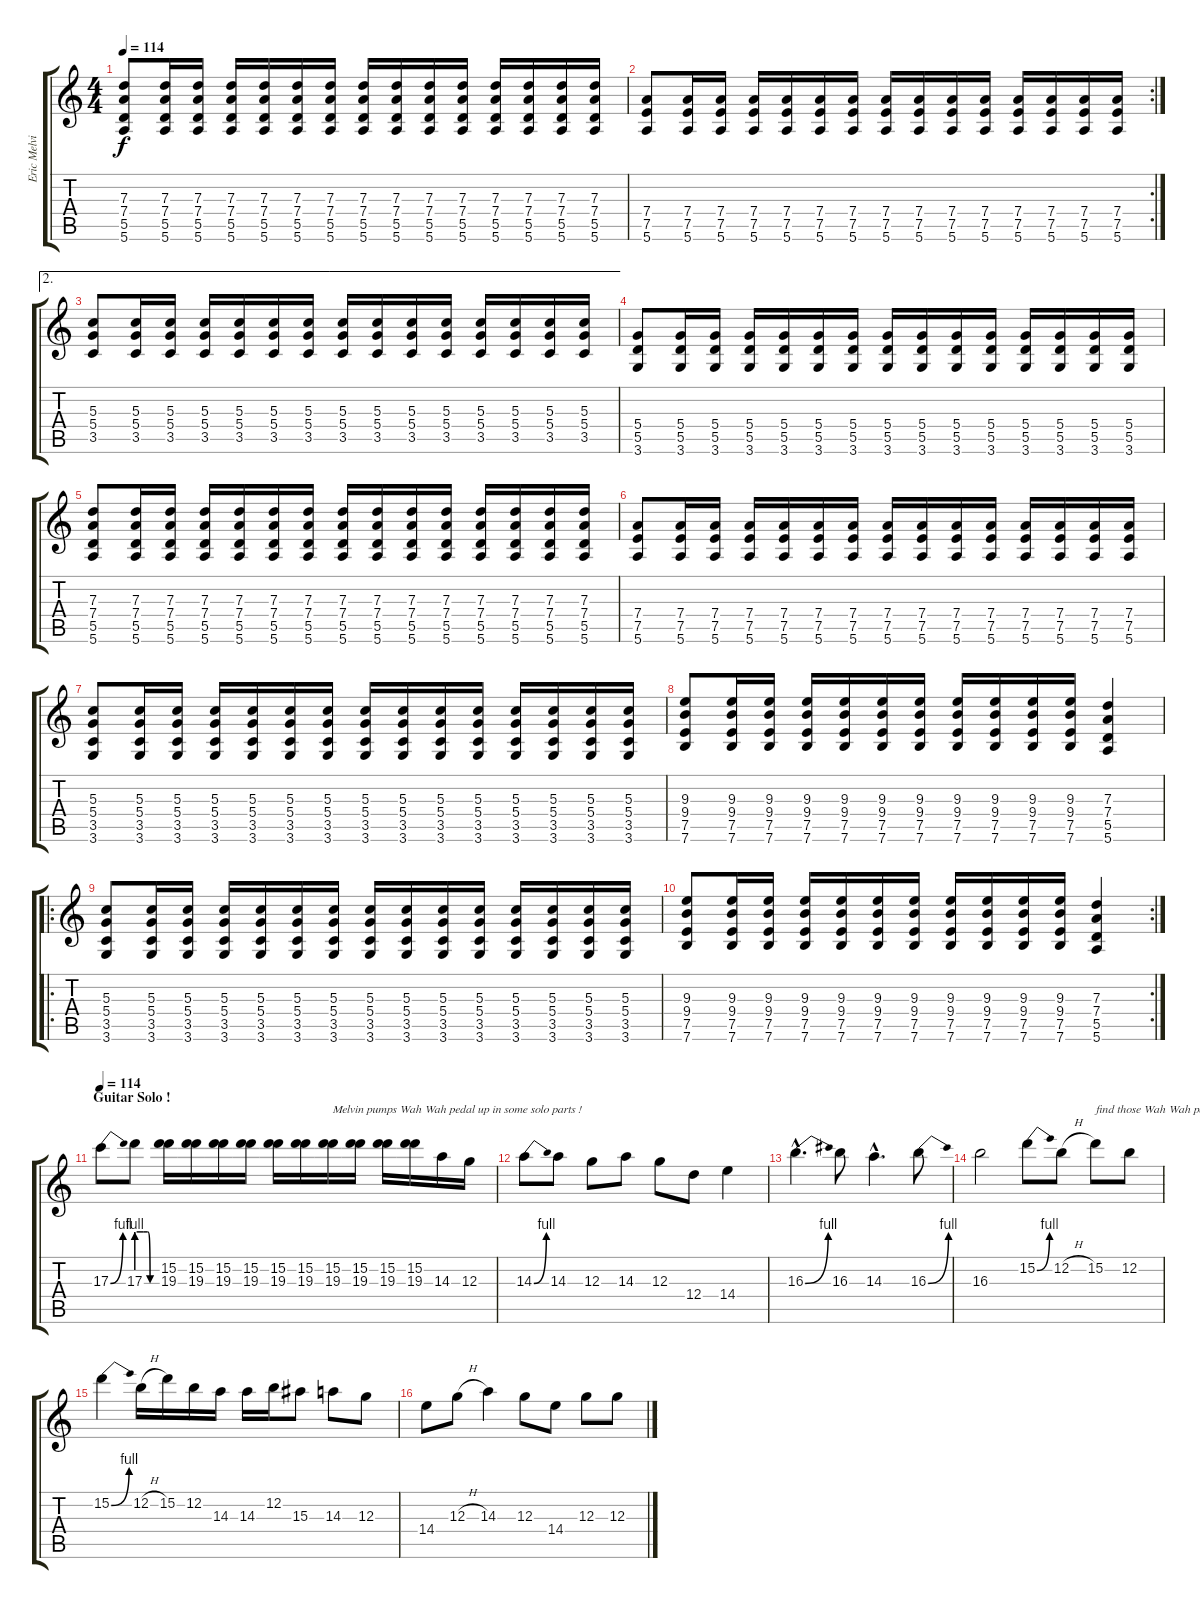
\track ("Eric Melvin" "Eric Melvi") {instrument distortionguitar}
\staff {score tabs}
\tuning (E4 B3 G3 D3 A2 E2) {hide}
\ts (4 4)
\tempo 114
\clef g2
\ks c
(7.3 7.4 5.5 5.6).8{dy f} (7.3 7.4 5.5 5.6).16 (7.3 7.4 5.5 5.6).16 (7.3 7.4 5.5 5.6).16 (7.3 7.4 5.5 5.6).16 (7.3 7.4 5.5 5.6).16 (7.3 7.4 5.5 5.6).16 (7.3 7.4 5.5 5.6).16 (7.3 7.4 5.5 5.6).16 (7.3 7.4 5.5 5.6).16 (7.3 7.4 5.5 5.6).16 (7.3 7.4 5.5 5.6).16 (7.3 7.4 5.5 5.6).16 (7.3 7.4 5.5 5.6).16 (7.3 7.4 5.5 5.6).16 |
\rc 2
(7.4 7.5 5.6).8 (7.4 7.5 5.6).16 (7.4 7.5 5.6).16 (7.4 7.5 5.6).16 (7.4 7.5 5.6).16 (7.4 7.5 5.6).16 (7.4 7.5 5.6).16 (7.4 7.5 5.6).16 (7.4 7.5 5.6).16 (7.4 7.5 5.6).16 (7.4 7.5 5.6).16 (7.4 7.5 5.6).16 (7.4 7.5 5.6).16 (7.4 7.5 5.6).16 (7.4 7.5 5.6).16 |
\ae 2
(5.3 5.4 3.5).8{volume 14 instrument distortionguitar} (5.3 5.4 3.5).16 (5.3 5.4 3.5).16 (5.3 5.4 3.5).16 (5.3 5.4 3.5).16 (5.3 5.4 3.5).16 (5.3 5.4 3.5).16 (5.3 5.4 3.5).16 (5.3 5.4 3.5).16 (5.3 5.4 3.5).16 (5.3 5.4 3.5).16 (5.3 5.4 3.5).16 (5.3 5.4 3.5).16 (5.3 5.4 3.5).16 (5.3 5.4 3.5).16 |
(5.4 5.5 3.6).8 (5.4 5.5 3.6).16 (5.4 5.5 3.6).16 (5.4 5.5 3.6).16 (5.4 5.5 3.6).16 (5.4 5.5 3.6).16 (5.4 5.5 3.6).16 (5.4 5.5 3.6).16 (5.4 5.5 3.6).16 (5.4 5.5 3.6).16 (5.4 5.5 3.6).16 (5.4 5.5 3.6).16 (5.4 5.5 3.6).16 (5.4 5.5 3.6).16 (5.4 5.5 3.6).16 |
(7.3 7.4 5.5 5.6).8 (7.3 7.4 5.5 5.6).16 (7.3 7.4 5.5 5.6).16 (7.3 7.4 5.5 5.6).16 (7.3 7.4 5.5 5.6).16 (7.3 7.4 5.5 5.6).16 (7.3 7.4 5.5 5.6).16 (7.3 7.4 5.5 5.6).16 (7.3 7.4 5.5 5.6).16 (7.3 7.4 5.5 5.6).16 (7.3 7.4 5.5 5.6).16 (7.3 7.4 5.5 5.6).16 (7.3 7.4 5.5 5.6).16 (7.3 7.4 5.5 5.6).16 (7.3 7.4 5.5 5.6).16 |
(7.4 7.5 5.6).8 (7.4 7.5 5.6).16 (7.4 7.5 5.6).16 (7.4 7.5 5.6).16 (7.4 7.5 5.6).16 (7.4 7.5 5.6).16 (7.4 7.5 5.6).16 (7.4 7.5 5.6).16 (7.4 7.5 5.6).16 (7.4 7.5 5.6).16 (7.4 7.5 5.6).16 (7.4 7.5 5.6).16 (7.4 7.5 5.6).16 (7.4 7.5 5.6).16 (7.4 7.5 5.6).16 |
(5.3 5.4 3.5 3.6).8 (5.3 5.4 3.5 3.6).16 (5.3 5.4 3.5 3.6).16 (5.3 5.4 3.5 3.6).16 (5.3 5.4 3.5 3.6).16 (5.3 5.4 3.5 3.6).16 (5.3 5.4 3.5 3.6).16 (5.3 5.4 3.5 3.6).16 (5.3 5.4 3.5 3.6).16 (5.3 5.4 3.5 3.6).16 (5.3 5.4 3.5 3.6).16 (5.3 5.4 3.5 3.6).16 (5.3 5.4 3.5 3.6).16 (5.3 5.4 3.5 3.6).16 (5.3 5.4 3.5 3.6).16 |
(9.3 9.4 7.5 7.6).8 (9.3 9.4 7.5 7.6).16 (9.3 9.4 7.5 7.6).16 (9.3 9.4 7.5 7.6).16 (9.3 9.4 7.5 7.6).16 (9.3 9.4 7.5 7.6).16 (9.3 9.4 7.5 7.6).16 (9.3 9.4 7.5 7.6).16 (9.3 9.4 7.5 7.6).16 (9.3 9.4 7.5 7.6).16 (9.3 9.4 7.5 7.6).16 (7.3 7.4 5.5 5.6).4 |
\ro
(5.3 5.4 3.5 3.6).8 (5.3 5.4 3.5 3.6).16 (5.3 5.4 3.5 3.6).16 (5.3 5.4 3.5 3.6).16 (5.3 5.4 3.5 3.6).16 (5.3 5.4 3.5 3.6).16 (5.3 5.4 3.5 3.6).16 (5.3 5.4 3.5 3.6).16 (5.3 5.4 3.5 3.6).16 (5.3 5.4 3.5 3.6).16 (5.3 5.4 3.5 3.6).16 (5.3 5.4 3.5 3.6).16 (5.3 5.4 3.5 3.6).16 (5.3 5.4 3.5 3.6).16 (5.3 5.4 3.5 3.6).16 |
\rc 2
(9.3 9.4 7.5 7.6).8 (9.3 9.4 7.5 7.6).16 (9.3 9.4 7.5 7.6).16 (9.3 9.4 7.5 7.6).16 (9.3 9.4 7.5 7.6).16 (9.3 9.4 7.5 7.6).16 (9.3 9.4 7.5 7.6).16 (9.3 9.4 7.5 7.6).16 (9.3 9.4 7.5 7.6).16 (9.3 9.4 7.5 7.6).16 (9.3 9.4 7.5 7.6).16 (7.3 7.4 5.5 5.6).4 |
\section ("" "Guitar Solo !")
\tempo 114
17.3{be (bend 0 0 60 4)}.8{volume 16 balance 0} 17.3{be (custom 0 4 20 4 32 4 34 4 40 0 60 0)}.8 (15.2 19.3).16 (15.2 19.3).16 (15.2 19.3).16 (15.2 19.3).16 (15.2 19.3).16 (15.2 19.3).16 (15.2 19.3).16{txt "Melvin pumps Wah Wah pedal up in some solo parts !"} (15.2 19.3).16 (15.2 19.3).16 (15.2 19.3).16 14.3.16 12.3.16 |
14.3{be (bend 0 0 60 4)}.8 14.3.8 12.3.8 14.3.8 12.3.8 12.4.8 14.4.4 |
16.3{be (bend 0 0 60 4) hac}.4{d} 16.3.8 14.3{hac}.4{d} 16.3{be (bend 0 0 60 4)}.8 |
16.3.2 15.2{be (bend 0 0 60 4)}.8 12.2{h}.8 15.2.8{txt "find those Wah Wah parts by listening to it !"} 12.2.8 |
15.2{be (bend 0 0 60 4)}.4 12.2{h}.16 15.2.16 12.2.16 14.3.16 14.3.16 12.2.16 15.3.8 14.3.8 12.3.8 |
14.4.8 12.3{h}.8 14.3.4 12.3.8 14.4.8 12.3.8 12.3.8
